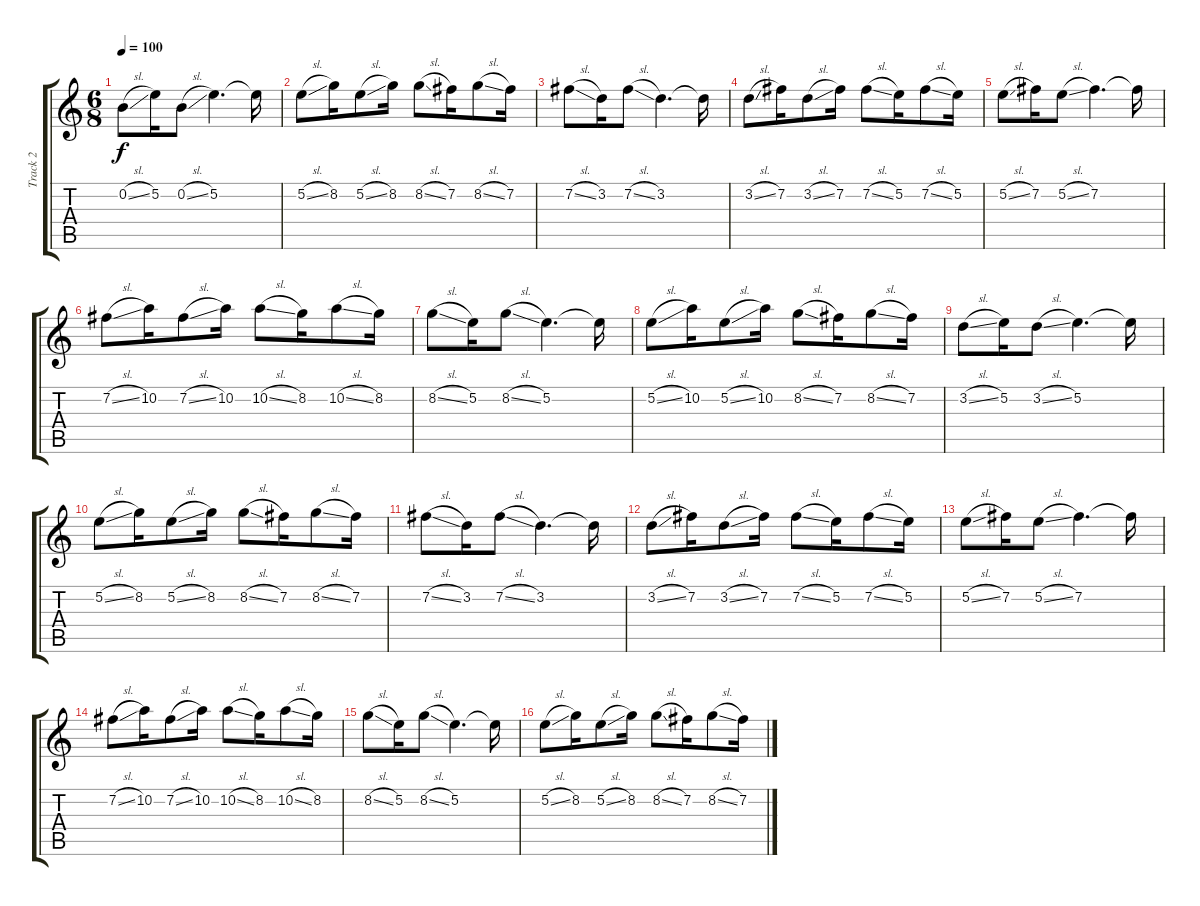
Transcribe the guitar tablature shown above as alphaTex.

\track ("Track 2" "Track 2") {instrument overdrivenguitar}
\staff {score tabs}
\tuning (E4 B3 G3 D3 A2 E2) {hide}
\ts (6 8)
\tempo 100
\clef g2
\ks c
0.2{sl}.8{dy f} 5.2.16 0.2{sl}.8 5.2.4{d} 5.2{t}.16 |
5.2{sl}.8 8.2.16 5.2{sl}.8 8.2.16 8.2{sl}.8 7.2.16 8.2{sl}.8 7.2.16 |
7.2{sl}.8 3.2.16 7.2{sl}.8 3.2.4{d} 3.2{t}.16 |
3.2{sl}.8 7.2.16 3.2{sl}.8 7.2.16 7.2{sl}.8 5.2.16 7.2{sl}.8 5.2.16 |
5.2{sl}.8 7.2.16 5.2{sl}.8 7.2.4{d} 7.2{t}.16 |
7.2{sl}.8 10.2.16 7.2{sl}.8 10.2.16 10.2{sl}.8 8.2.16 10.2{sl}.8 8.2.16 |
8.2{sl}.8 5.2.16 8.2{sl}.8 5.2.4{d} 5.2{t}.16 |
5.2{sl}.8 10.2.16 5.2{sl}.8 10.2.16 8.2{sl}.8 7.2.16 8.2{sl}.8 7.2.16 |
3.2{sl}.8 5.2.16 3.2{sl}.8 5.2.4{d} 5.2{t}.16 |
5.2{sl}.8 8.2.16 5.2{sl}.8 8.2.16 8.2{sl}.8 7.2.16 8.2{sl}.8 7.2.16 |
7.2{sl}.8 3.2.16 7.2{sl}.8 3.2.4{d} 3.2{t}.16 |
3.2{sl}.8 7.2.16 3.2{sl}.8 7.2.16 7.2{sl}.8 5.2.16 7.2{sl}.8 5.2.16 |
5.2{sl}.8 7.2.16 5.2{sl}.8 7.2.4{d} 7.2{t}.16 |
7.2{sl}.8 10.2.16 7.2{sl}.8 10.2.16 10.2{sl}.8 8.2.16 10.2{sl}.8 8.2.16 |
8.2{sl}.8 5.2.16 8.2{sl}.8 5.2.4{d} 5.2{t}.16 |
5.2{sl}.8 8.2.16 5.2{sl}.8 8.2.16 8.2{sl}.8 7.2.16 8.2{sl}.8 7.2.16
